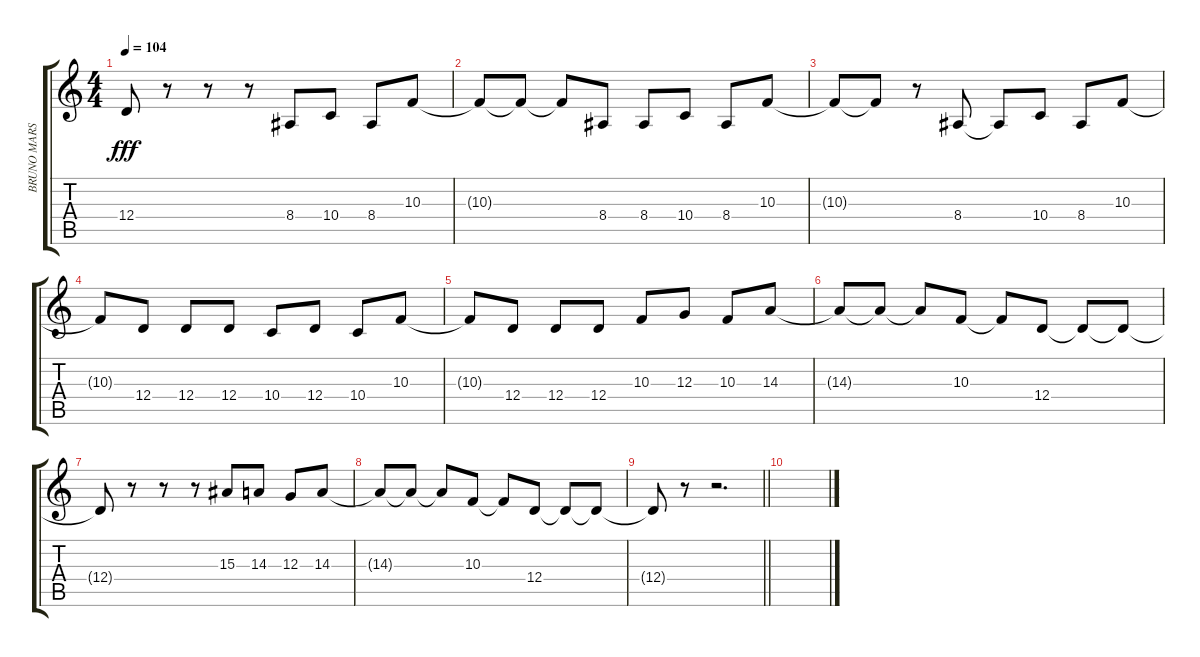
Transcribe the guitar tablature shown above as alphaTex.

\track ("BRUNO MARS" "BRUNO MARS") {instrument flute}
\staff {score tabs}
\tuning (E4 B3 G3 D3 A2 E2) {hide}
\ts (4 4)
\tempo 104
\clef g2
\ks c
12.4{t}.8{dy fff} r.8 r.8 r.8 8.4.8 10.4.8 8.4.8 10.3.8 |
10.3{t}.8 10.3{t}.8 10.3{t}.8 8.4.8 8.4.8 10.4.8 8.4.8 10.3.8 |
10.3{t}.8 10.3{t}.8 r.8 8.4.8 8.4{t}.8 10.4.8 8.4.8 10.3.8 |
10.3{t}.8 12.4.8 12.4.8 12.4.8 10.4.8 12.4.8 10.4.8 10.3.8 |
10.3{t}.8 12.4.8 12.4.8 12.4.8 10.3.8 12.3.8 10.3.8 14.3.8 |
14.3{t}.8 14.3{t}.8 14.3{t}.8 10.3.8 10.3{t}.8 12.4.8 12.4{t}.8 12.4{t}.8 |
12.4{t}.8 r.8 r.8 r.8 15.3.8 14.3.8 12.3.8 14.3.8 |
14.3{t}.8 14.3{t}.8 14.3{t}.8 10.3.8 10.3{t}.8 12.4.8 12.4{t}.8 12.4{t}.8 |
\barLineRight lightlight
12.4{t}.8 r.8 r.2{d} |
\section ("" "")
